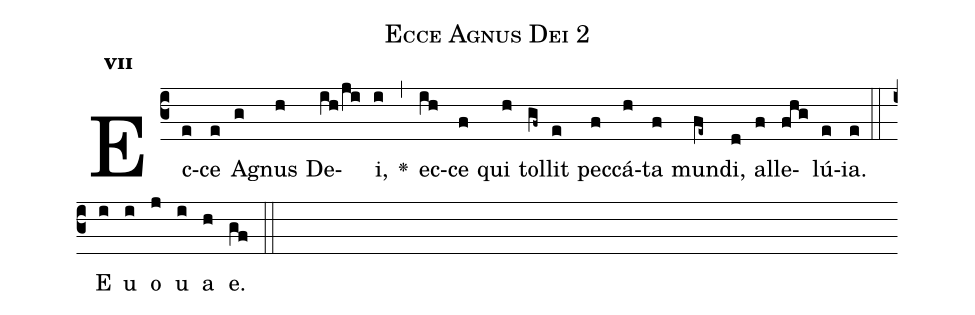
name:Ecce Agnus Dei 2;
office-part:Antiphona;
mode:7;
%%
initial-style: 1;
name: Ecce Agnus Dei 2;
book: Antiphonae & Responsoria/Tomus IV, p. 49;
occasion: Dominica II per Annum;
office-part: Laudes Ant Ba;
annotation: 7a;
centering-scheme: english;
font: OFLSortsMillGoudy;
height: 11;
width: 4.5;
%%
(c3)Ec(e)ce(e) A(g)gnus(h) De(ih/ji)i,(i) <v>\greheightstar</v>(,) ec(ih)ce(f) qui(h) tol(gf~)lit(e) pec(f)cá(h)ta(f) mun(fe~)di,(d) al(f)le(fhg)lú(e)ia.(e) (::) E(i) u(i) o(j) u(i) a(h) e.(gf) (::)
